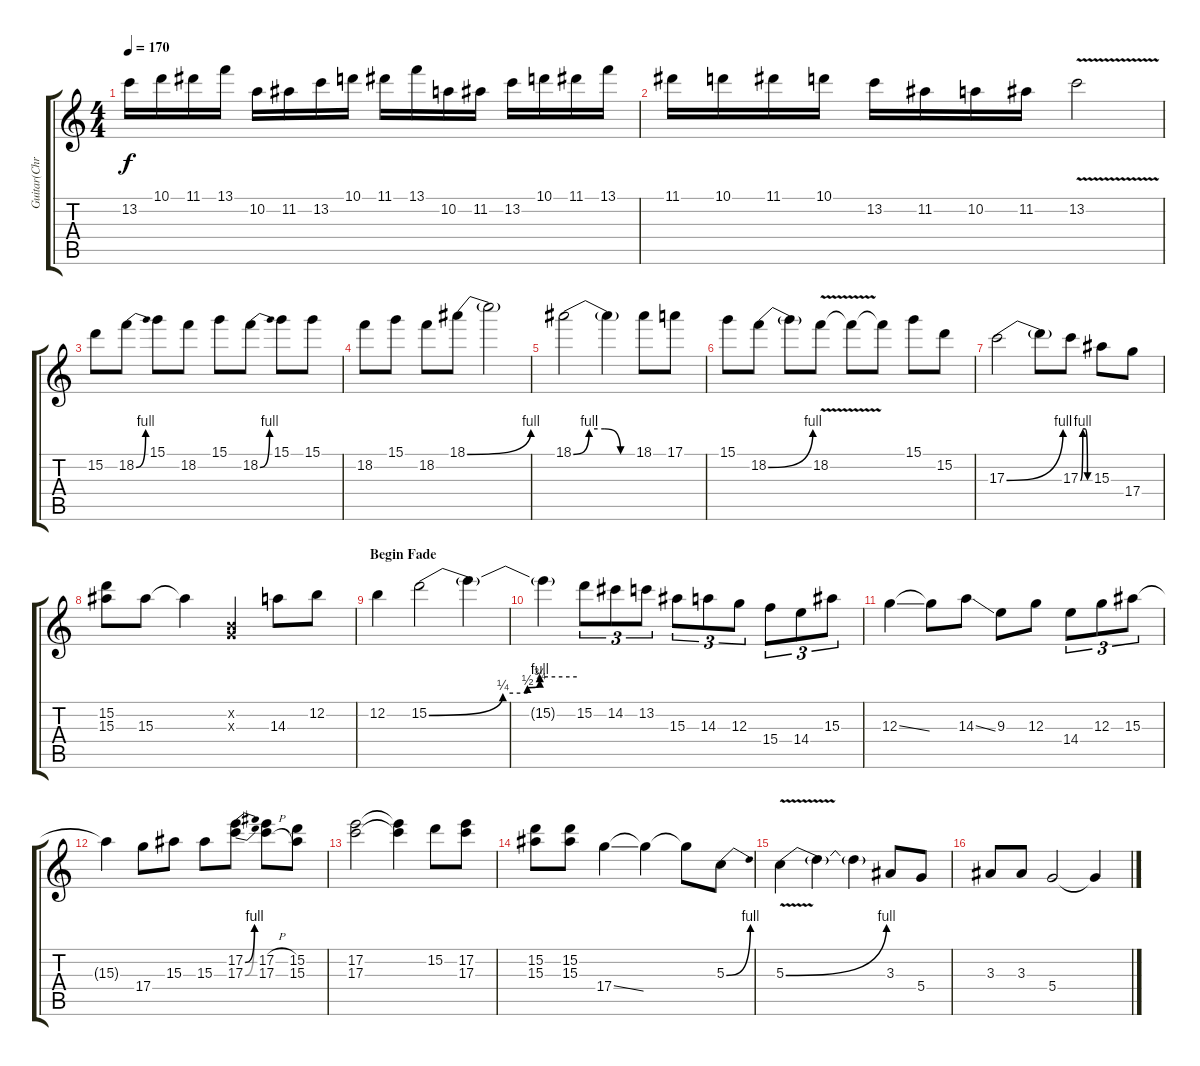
\track ("Guitar(Chris Holmes)" "Guitar(Chr") {instrument overdrivenguitar}
\staff {score tabs}
\tuning (E4 B3 G3 D3 A2 E2) {hide}
\ts (4 4)
\section ("" "")
\tempo 170
\clef g2
\ks c
13.2.16{dy f} 10.1.16 11.1.16 13.1.16 10.2.16 11.2.16 13.2.16 10.1.16 11.1.16 13.1.16 10.2.16 11.2.16 13.2.16 10.1.16 11.1.16 13.1.16 |
11.1.16 10.1.16 11.1.16 10.1.16 13.2.16 11.2.16 10.2.16 11.2.16 13.2{v}.2 |
15.2.8 18.2{be (bend 0 0 60 4)}.8 15.1.8 18.2.8 15.1.8 18.2{be (bend 0 0 60 4)}.8 15.1.8 15.1.8 |
18.2.8 15.1.8 18.2.8 18.1{be (bend 0 0 60 4)}.8 18.1{t}.2 |
18.1{be (custom 0 0 15 4 30 4 45 0 60 0)}.2 18.1{t}.4 18.1.8 17.1.8 |
15.1.8 18.2{be (bend 0 0 60 4)}.8 18.2{t}.8 18.2{v}.8 18.2{t}.8 18.2{t}.8 15.1.8 15.2.8 |
17.3{be (bend 0 0 60 4)}.2 17.3{t}.8 17.3{be (custom 0 0 15 4 30 4 45 0 60 0)}.8 15.3.8 17.4.8 |
(15.2 15.3).8 15.3.8 15.3{t}.4 (0.2{x} 0.3{x}).4 14.3.8 12.2.8 |
\section ("" "Begin Fade")
12.2.4 15.2{be (custom 0 0 30 1 40 1 40 2 45 3 45 4 60 4)}.2 15.2{t}.4 |
15.2{t}.4 15.2.8{tu (3 2)} 14.2.8{tu (3 2)} 13.2.8{tu (3 2)} 15.3.8{tu (3 2)} 14.3.8{tu (3 2)} 12.3.8{tu (3 2)} 15.4.8{tu (3 2)} 14.4.8{tu (3 2)} 15.3.8{tu (3 2)} |
12.3{ss}.4 12.3{t}.8 14.3{ss}.8 9.3.8 12.3.8 14.4.8{tu (3 2)} 12.3.8{tu (3 2)} 15.3.8{tu (3 2)} |
15.3{t}.4 17.4.8 15.3.8 15.3.8 (17.2{be (bend 0 0 60 4)} 17.3{be (bend 0 0 60 4)}).8 (17.2{h} 17.3{h}).8 (15.2 15.3).8 |
(17.2 17.3).2 (17.2{t} 17.3{t}).4 15.2.8 (17.2 17.3).8 |
(15.2 15.3).8 (15.2 15.3).8 17.4{ss}.4 17.4{t}.4 17.4{t}.8 5.3{be (bend 0 0 60 4)}.8 |
5.3{be (bend 0 0 60 4) v}.4 5.3{t}.4 5.3{t}.4 3.3.8 5.4.8 |
3.3.8 3.3.8 5.4.2 5.4{t}.4
